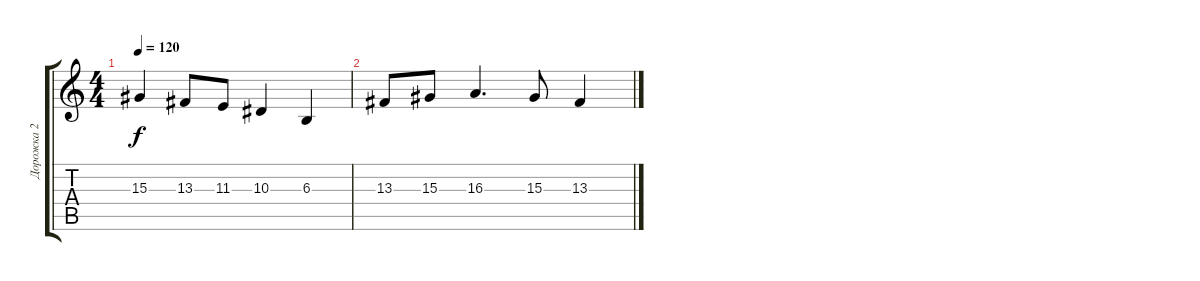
\track ("Дорожка 2" "Дорожка 2") {instrument churchorgan}
\staff {score tabs}
\tuning (D4 A3 F3 C3 G2 C2) {hide}
\ts (4 4)
\tempo 120
\clef g2
\ks c
15.3.4{dy f} 13.3.8 11.3.8 10.3.4 6.3.4 |
13.3.8 15.3.8 16.3.4{d} 15.3.8 13.3.4
